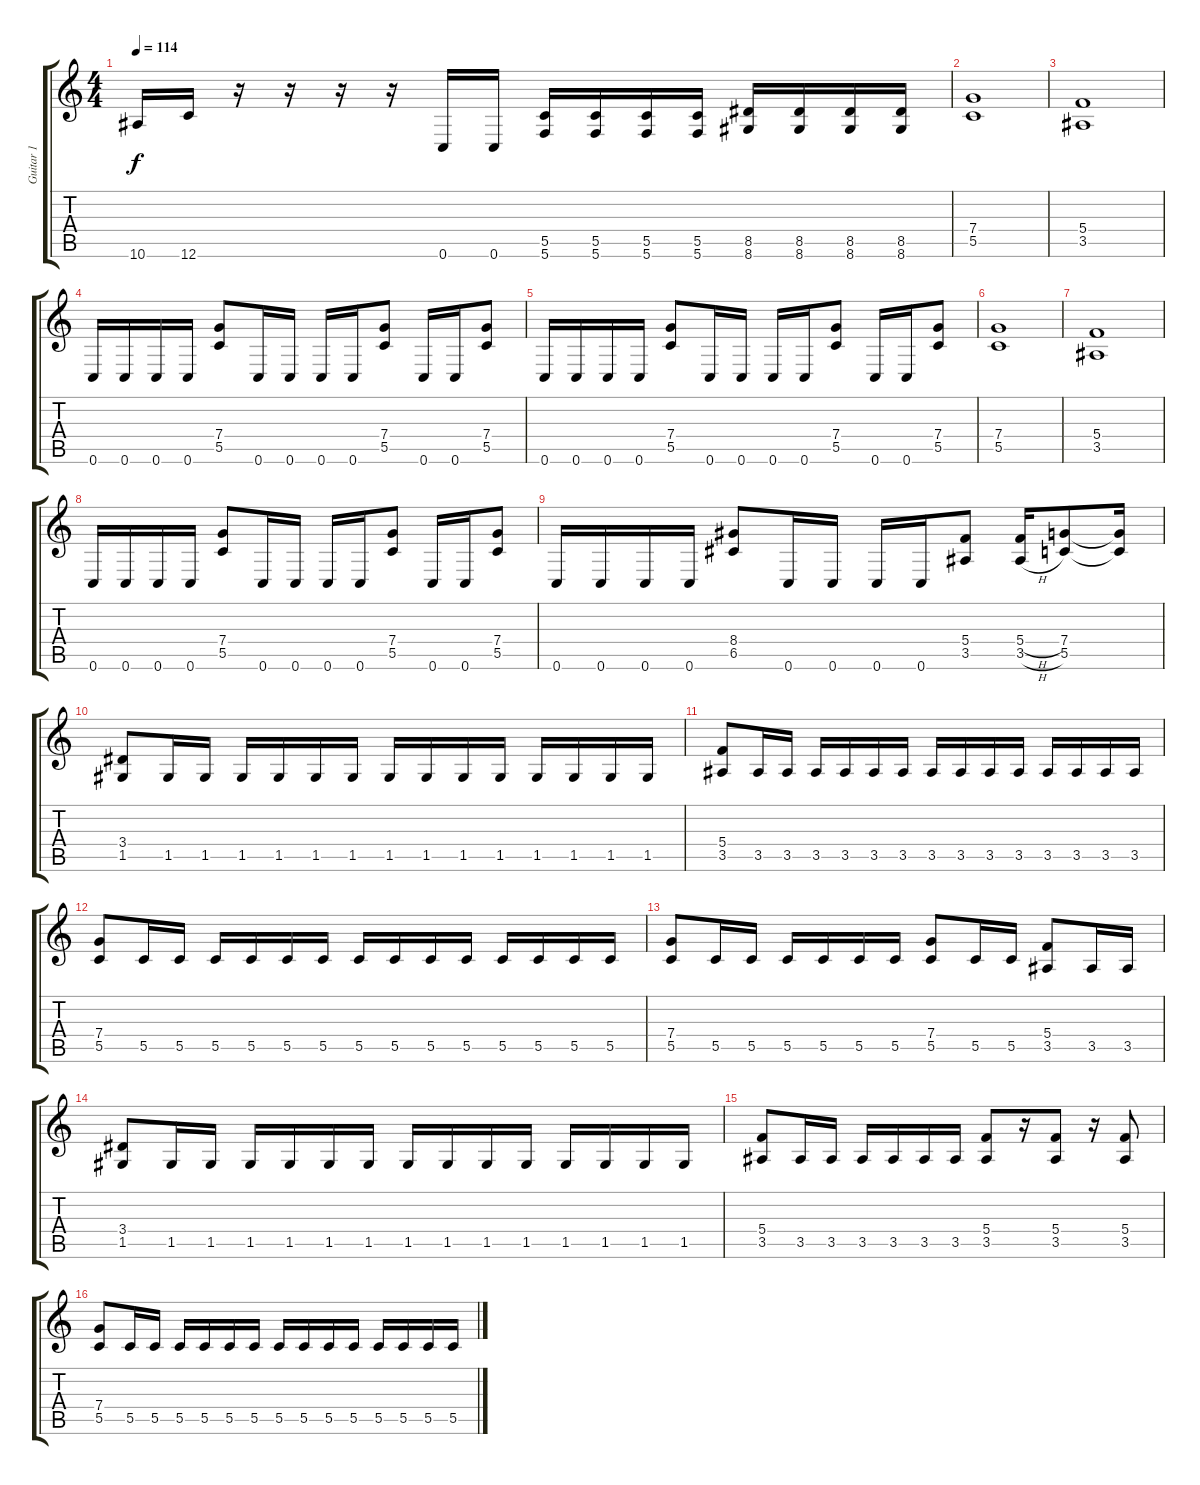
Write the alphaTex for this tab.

\track ("Guitar 1" "Guitar 1") {instrument distortionguitar}
\staff {score tabs}
\tuning (E4 C4 G3 C3 G2 C2) {hide}
\ts (4 4)
\tempo 114
\clef g2
\ks c
10.6.16{dy f} 12.6.16 r.16 r.16 r.16 r.16 0.6.16 0.6.16 (5.5 5.6).16 (5.5 5.6).16 (5.5 5.6).16 (5.5 5.6).16 (8.5 8.6).16 (8.5 8.6).16 (8.5 8.6).16 (8.5 8.6).16 |
(7.4 5.5).1 |
(5.4 3.5).1 |
0.6.16 0.6.16 0.6.16 0.6.16 (7.4 5.5).8 0.6.16 0.6.16 0.6.16 0.6.16 (7.4 5.5).8 0.6.16 0.6.16 (7.4 5.5).8 |
0.6.16 0.6.16 0.6.16 0.6.16 (7.4 5.5).8 0.6.16 0.6.16 0.6.16 0.6.16 (7.4 5.5).8 0.6.16 0.6.16 (7.4 5.5).8 |
(7.4 5.5).1 |
(5.4 3.5).1 |
0.6.16 0.6.16 0.6.16 0.6.16 (7.4 5.5).8 0.6.16 0.6.16 0.6.16 0.6.16 (7.4 5.5).8 0.6.16 0.6.16 (7.4 5.5).8 |
0.6.16 0.6.16 0.6.16 0.6.16 (8.4 6.5).8 0.6.16 0.6.16 0.6.16 0.6.16 (5.4 3.5).8 (5.4{h} 3.5{h}).16 (7.4 5.5).8 (7.4{t} 5.5{t}).16 |
(3.4 1.5).8 1.5.16 1.5.16 1.5.16 1.5.16 1.5.16 1.5.16 1.5.16 1.5.16 1.5.16 1.5.16 1.5.16 1.5.16 1.5.16 1.5.16 |
(5.4 3.5).8 3.5.16 3.5.16 3.5.16 3.5.16 3.5.16 3.5.16 3.5.16 3.5.16 3.5.16 3.5.16 3.5.16 3.5.16 3.5.16 3.5.16 |
(7.4 5.5).8 5.5.16 5.5.16 5.5.16 5.5.16 5.5.16 5.5.16 5.5.16 5.5.16 5.5.16 5.5.16 5.5.16 5.5.16 5.5.16 5.5.16 |
(7.4 5.5).8 5.5.16 5.5.16 5.5.16 5.5.16 5.5.16 5.5.16 (7.4 5.5).8 5.5.16 5.5.16 (5.4 3.5).8 3.5.16 3.5.16 |
(3.4 1.5).8 1.5.16 1.5.16 1.5.16 1.5.16 1.5.16 1.5.16 1.5.16 1.5.16 1.5.16 1.5.16 1.5.16 1.5.16 1.5.16 1.5.16 |
(5.4 3.5).8 3.5.16 3.5.16 3.5.16 3.5.16 3.5.16 3.5.16 (5.4 3.5).8 r.16 (5.4 3.5).8 r.16 (5.4 3.5).8 |
(7.4 5.5).8 5.5.16 5.5.16 5.5.16 5.5.16 5.5.16 5.5.16 5.5.16 5.5.16 5.5.16 5.5.16 5.5.16 5.5.16 5.5.16 5.5.16
